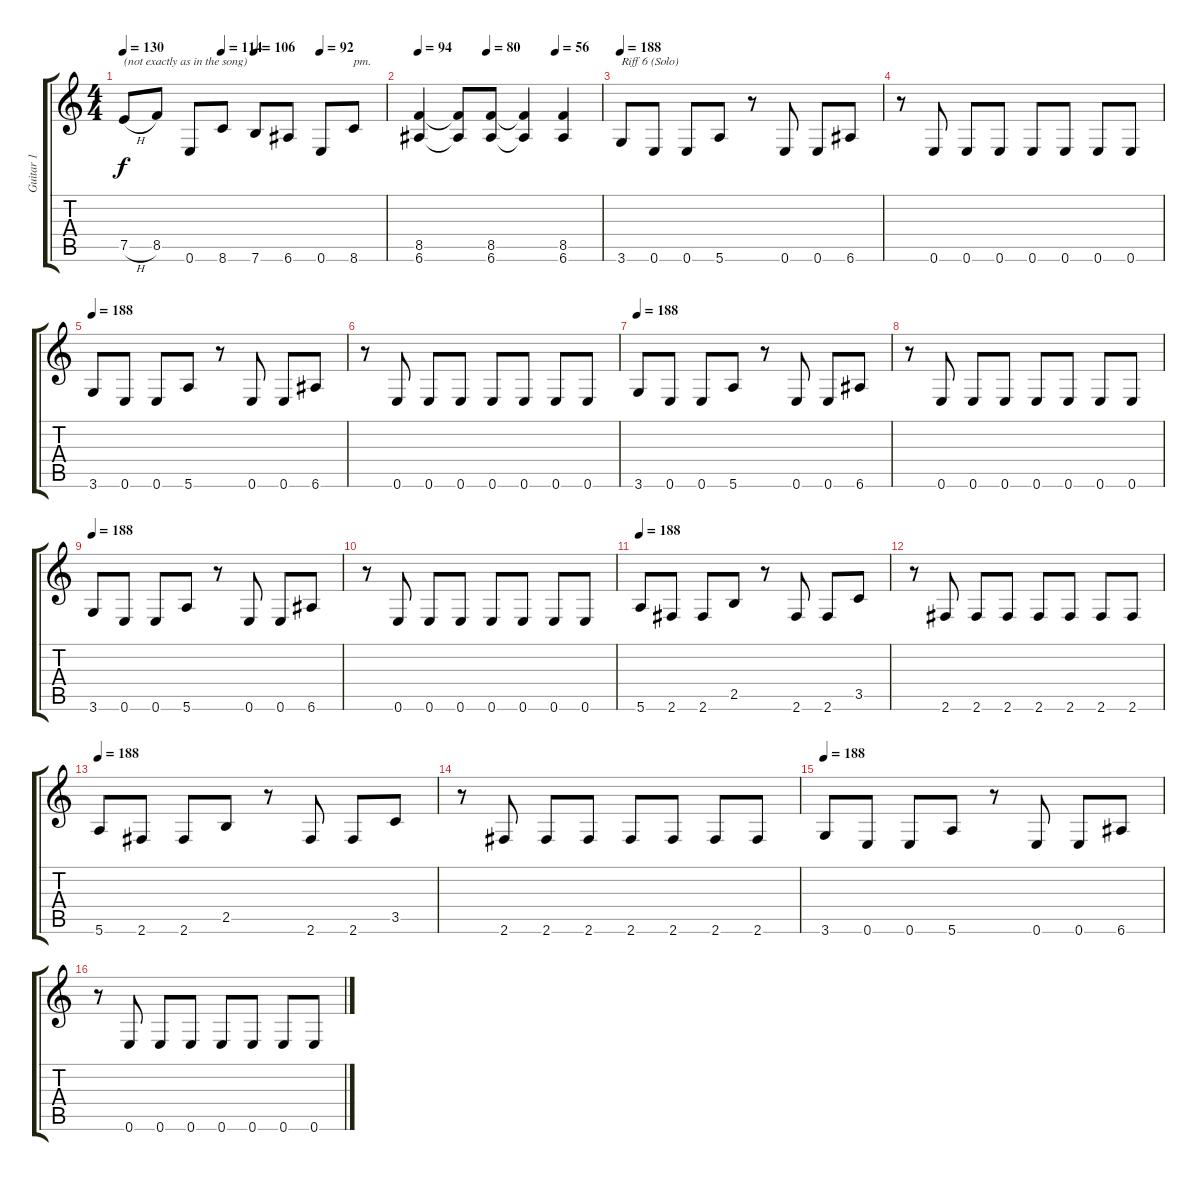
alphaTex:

\track ("Guitar 1" "Guitar 1") {instrument distortionguitar}
\staff {score tabs}
\tuning (E4 B3 G3 D3 A2 E2) {hide}
\ts (4 4)
\tempo 130
\tempo (114 0.375)
\tempo (106 0.5)
\tempo (92 0.75)
\clef g2
\ks c
7.5{h}.8{txt "(not exactly as in the song)" dy f} 8.5.8 0.6.8 8.6.8 7.6.8 6.6.8 0.6.8 8.6.8{txt "pm."} |
\tempo 94
\tempo (80 0.375)
\tempo (56 0.75)
(8.5 6.6).4 (8.5{t} 6.6{t}).8 (8.5 6.6).8 (8.5{t} 6.6{t}).4 (8.5 6.6).4 |
\tempo 188
3.6.8{txt "Riff 6 (Solo)"} 0.6.8 0.6.8 5.6.8 r.8 0.6.8 0.6.8 6.6.8 |
r.8 0.6.8 0.6.8 0.6.8 0.6.8 0.6.8 0.6.8 0.6.8 |
\tempo 188
3.6.8 0.6.8 0.6.8 5.6.8 r.8 0.6.8 0.6.8 6.6.8 |
r.8 0.6.8 0.6.8 0.6.8 0.6.8 0.6.8 0.6.8 0.6.8 |
\tempo 188
3.6.8 0.6.8 0.6.8 5.6.8 r.8 0.6.8 0.6.8 6.6.8 |
r.8 0.6.8 0.6.8 0.6.8 0.6.8 0.6.8 0.6.8 0.6.8 |
\tempo 188
3.6.8 0.6.8 0.6.8 5.6.8 r.8 0.6.8 0.6.8 6.6.8 |
r.8 0.6.8 0.6.8 0.6.8 0.6.8 0.6.8 0.6.8 0.6.8 |
\tempo 188
5.6.8 2.6.8 2.6.8 2.5.8 r.8 2.6.8 2.6.8 3.5.8 |
r.8 2.6.8 2.6.8 2.6.8 2.6.8 2.6.8 2.6.8 2.6.8 |
\tempo 188
5.6.8 2.6.8 2.6.8 2.5.8 r.8 2.6.8 2.6.8 3.5.8 |
r.8 2.6.8 2.6.8 2.6.8 2.6.8 2.6.8 2.6.8 2.6.8 |
\tempo 188
3.6.8 0.6.8 0.6.8 5.6.8 r.8 0.6.8 0.6.8 6.6.8 |
r.8 0.6.8 0.6.8 0.6.8 0.6.8 0.6.8 0.6.8 0.6.8
